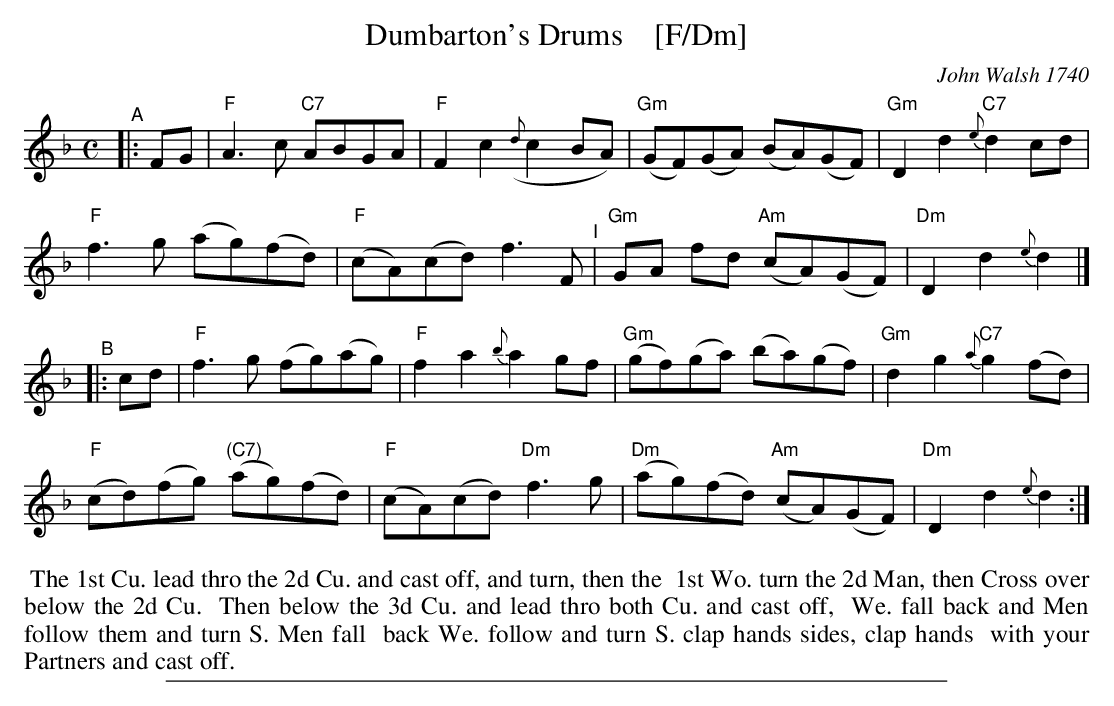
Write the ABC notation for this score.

X:1
T: Dumbarton's Drums    [F/Dm]
O: John Walsh 1740
M: C
L: 1/8
K: F
"^A"|: FG |\
"F"A3c "C7"ABGA | "F"F2c2 ({d}c2BA) | "Gm"(GF)(GA) (BA)(GF) | "Gm"D2d2 "C7"{e}d2cd |
"F"f3g (ag)(fd) | "F"(cA)(cd) f3F "^I"| "Gm"GA fd "Am"(cA)(GF) | "Dm"D2d2 {e}d2 |]
"^B"|: cd |\
"F"f3g (fg)(ag) | "F"f2a2 {b}a2gf | "Gm"(gf)(ga) (ba)(gf) | "Gm"d2g2 "C7"{a}g2(fd) |
"F"(cd)(fg) "(C7)"(ag)(fd) | "F"(cA)(cd) "Dm"f3g | "Dm"(ag)(fd) "Am"(cA)(GF) | "Dm"D2d2 {e}d2 :|
